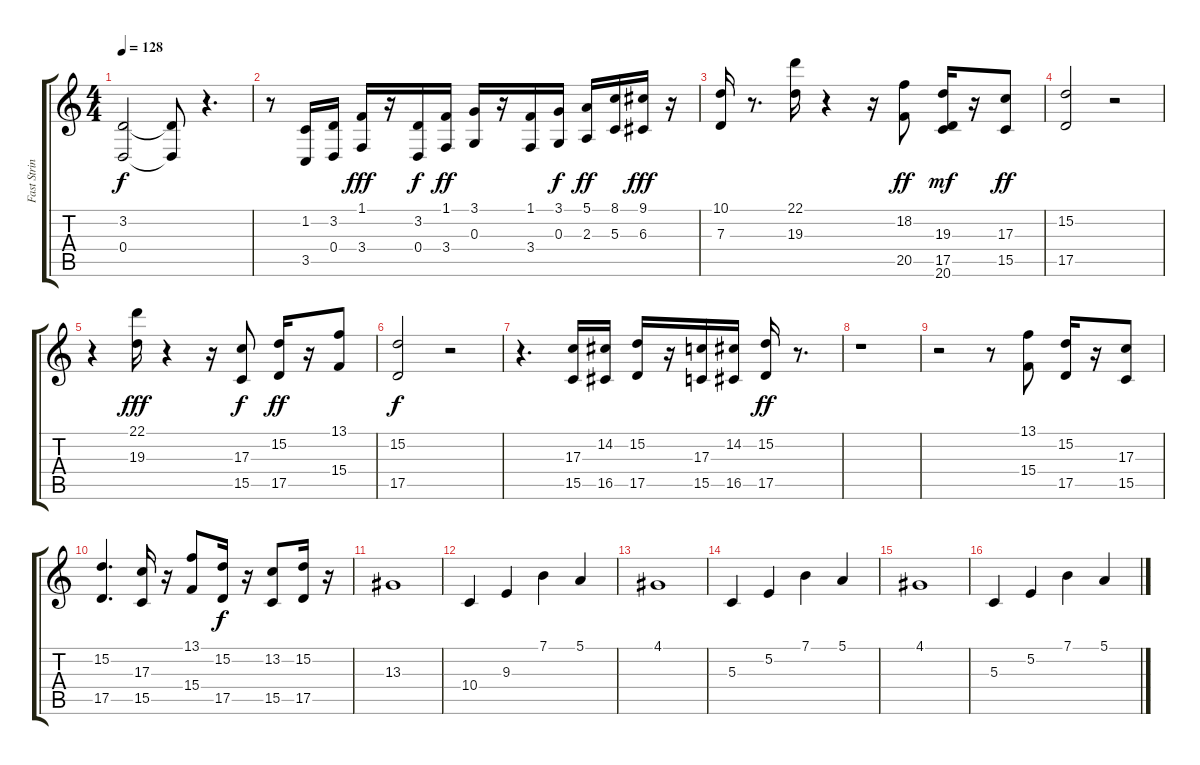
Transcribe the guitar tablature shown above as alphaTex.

\track ("Fast Strings   " "Fast Strin") {instrument stringensemble1}
\staff {score tabs}
\tuning (E4 B3 G3 D3 A2 E2) {hide}
\ts (4 4)
\tempo 128
\clef g2
\ks c
(3.2{t} 0.4{t}).2{dy f} (3.2{t} 0.4{t}).8 r.4{d} |
r.8 (1.2 3.5).16 (3.2 0.4).16 (1.1 3.4).16{dy fff} r.16 (3.2 0.4).16{dy f} (1.1 3.4).16{dy ff} (3.1 0.3).16 r.16 (1.1 3.4).16 (3.1 0.3).16{dy f} (5.1 2.3).16{dy ff} (8.1 5.3).16 (9.1 6.3).16{dy fff} r.16 |
(10.1 7.3).16 r.8{d} (22.1 19.3).16 r.4 r.16 (18.2 20.5).8{dy ff} (19.3 17.5 20.6).16{dy mf} r.16 (17.3 15.5).8{dy ff} |
(15.2 17.5).2 r.2 |
r.4 (22.1 19.3).16{dy fff} r.4 r.16 (17.3 15.5).8{dy f} (15.2 17.5).16{dy ff} r.16 (13.1 15.4).8 |
(15.2 17.5).2{dy f} r.2 |
r.4{d} (17.3 15.5).16 (14.2 16.5).16 (15.2 17.5).16 r.16 (17.3 15.5).16 (14.2 16.5).16 (15.2 17.5).16{dy ff} r.8{d} |
r.1 |
r.2 r.8 (13.1 15.4).8 (15.2 17.5).16 r.16 (17.3 15.5).8 |
(15.2 17.5).4{d} (17.3 15.5).16 r.16 (13.1 15.4).8 (15.2 17.5).16{dy f} r.16 (13.2 15.5).8 (15.2 17.5).16 r.16 |
13.3.1 |
10.4.4 9.3.4 7.1.4 5.1.4 |
4.1.1 |
5.3.4 5.2.4 7.1.4 5.1.4 |
4.1.1 |
5.3.4 5.2.4 7.1.4 5.1.4
